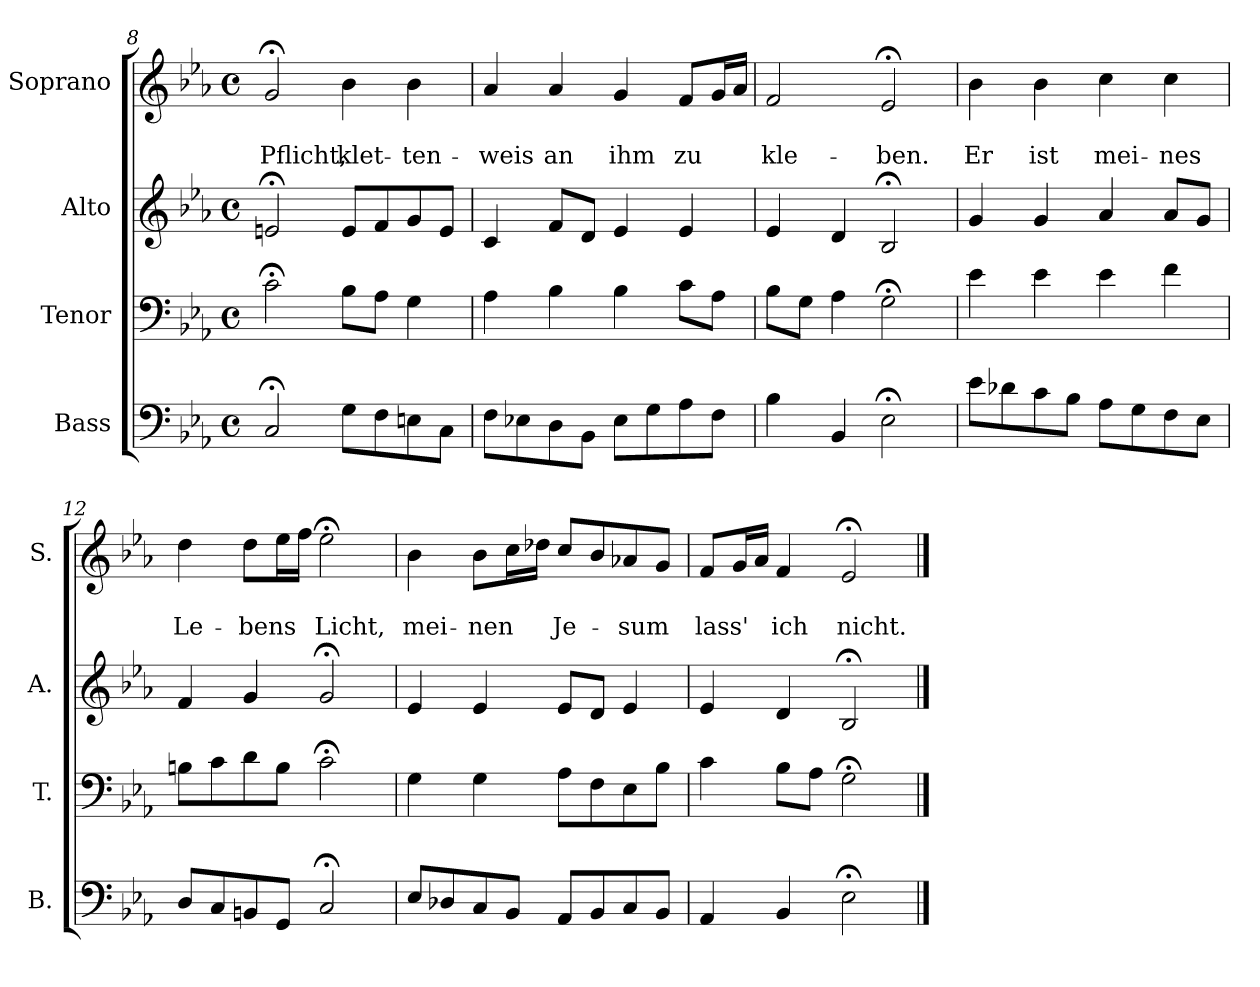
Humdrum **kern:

**kern	**kern	**kern	**kern	**text	**text
*part4	*part3	*part2	*part1	*part1	*part1
*staff4	*staff3	*staff2	*staff1	*staff1	*staff1
*I"Bass	*I"Tenor	*I"Alto	*I"Soprano	*	*
*I'B.	*I'T.	*I'A.	*I'S.	*	*
*clefF4	*clefF4	*clefG2	*clefG2	*	*
*k[b-e-a-]	*k[b-e-a-]	*k[b-e-a-]	*k[b-e-a-]	*	*
*E-:	*E-:	*E-:	*E-:	*	*
*M4/4	*M4/4	*M4/4	*M4/4	*	*
*met(c)	*met(c)	*met(c)	*met(c)	*	*
=8	=8	=8	=8	=8	=8
2C;</	2c;<\	2en;</	2g;</	.	Pflicht,
8G\L	8B-\L	8e/L	4b-\	.	klet-
8F\	8A-\J	8f/	.	.	.
8En\	4G\	8g/	4b-\	.	-ten-
8C\J	.	8e/J	.	.	.
=9	=9	=9	=9	=9	=9
8F\L	4A-\	4c/	4a-/	.	-weis
8E-X\	.	.	.	.	.
8D\	4B-\	8f/L	4a-/	.	an
8BB-\J	.	8d/J	.	.	.
8E-\L	4B-\	4e-/	4g/	.	ihm
8G\	.	.	.	.	.
8A-\	8c\L	4e-/	8f/L	.	zu
8F\J	8A-\J	.	16g/L	.	.
.	.	.	16a-/JJ	.	.
=10	=10	=10	=10	=10	=10
4B-\	8B-\L	4e-/	2f/	.	kle-
.	8G\J	.	.	.	.
4BB-/	4A-\	4d/	.	.	.
2E-;<\	2G;<\	2B-;</	2e-;</	.	-ben.
!!LO:PB:g=z
=11	=11	=11	=11	=11	=11
8e-\L	4e-\	4g/	4b-\	.	Er
8d-X\	.	.	.	.	.
8c\	4e-\	4g/	4b-\	.	ist
8B-\J	.	.	.	.	.
8A-\L	4e-\	4a-/	4cc\	.	mei-
8G\	.	.	.	.	.
8F\	4f\	8a-/L	4cc\	.	-nes
8E-\J	.	8g/J	.	.	.
=12	=12	=12	=12	=12	=12
8D/L	8Bn\L	4f/	4dd\	.	Le-
8C/	8c\	.	.	.	.
8BBn/	8d\	4g/	8dd\L	.	-bens
8GG/J	8B\J	.	16ee-\L	.	.
.	.	.	16ff\JJ	.	.
2C;</	2c;<\	2g;</	2ee-;<\	.	Licht,
=13	=13	=13	=13	=13	=13
8E-/L	4G\	4e-/	4b-\	.	mei-
8D-X/	.	.	.	.	.
8C/	4G\	4e-/	8b-\L	.	-nen
8BB-/J	.	.	16cc\L	.	.
.	.	.	16dd-X\JJ	.	.
8AA-/L	8A-\L	8e-/L	8cc/L	.	Je-
8BB-/	8F\	8d/J	8b-/	.	.
8C/	8E-\	4e-/	8a-X/	.	-sum
8BB-/J	8B-\J	.	8g/J	.	.
=14	=14	=14	=14	=14	=14
4AA-/	4c\	4e-/	8f/L	.	lass'
.	.	.	16g/L	.	.
.	.	.	16a-/JJ	.	.
4BB-/	8B-\L	4d/	4f/	.	ich
.	8A-\J	.	.	.	.
2E-;<\	2G;<\	2B-;</	2e-;</	.	nicht.
==	==	==	==	==	==
*-	*-	*-	*-	*-	*-
